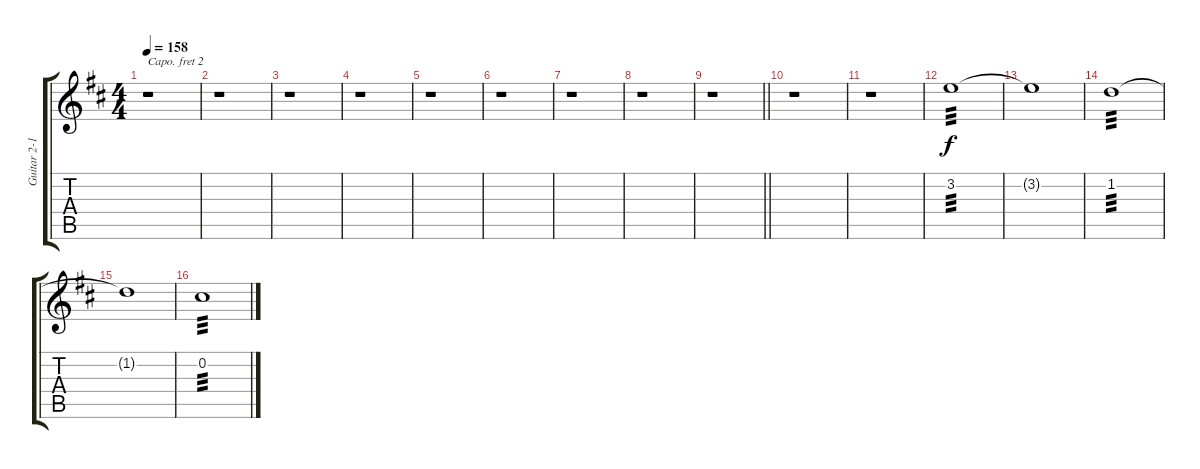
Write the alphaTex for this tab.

\track ("Guitar 2-1" "Guitar 2-1") {instrument acousticguitarnylon}
\staff {score tabs}
\capo 2
\tuning (E4 B3 G3 D3 A2 E2) {hide}
\ts (4 4)
\tempo 158
\clef g2
\ks d
r.1{dy f} |
r.1 |
r.1 |
r.1 |
r.1 |
r.1 |
r.1 |
r.1 |
\barLineRight lightlight
r.1 |
r.1 |
r.1 |
3.2.1{tp 3} |
3.2{t}.1 |
1.2.1{tp 3} |
1.2{t}.1 |
0.2.1{tp 3}
